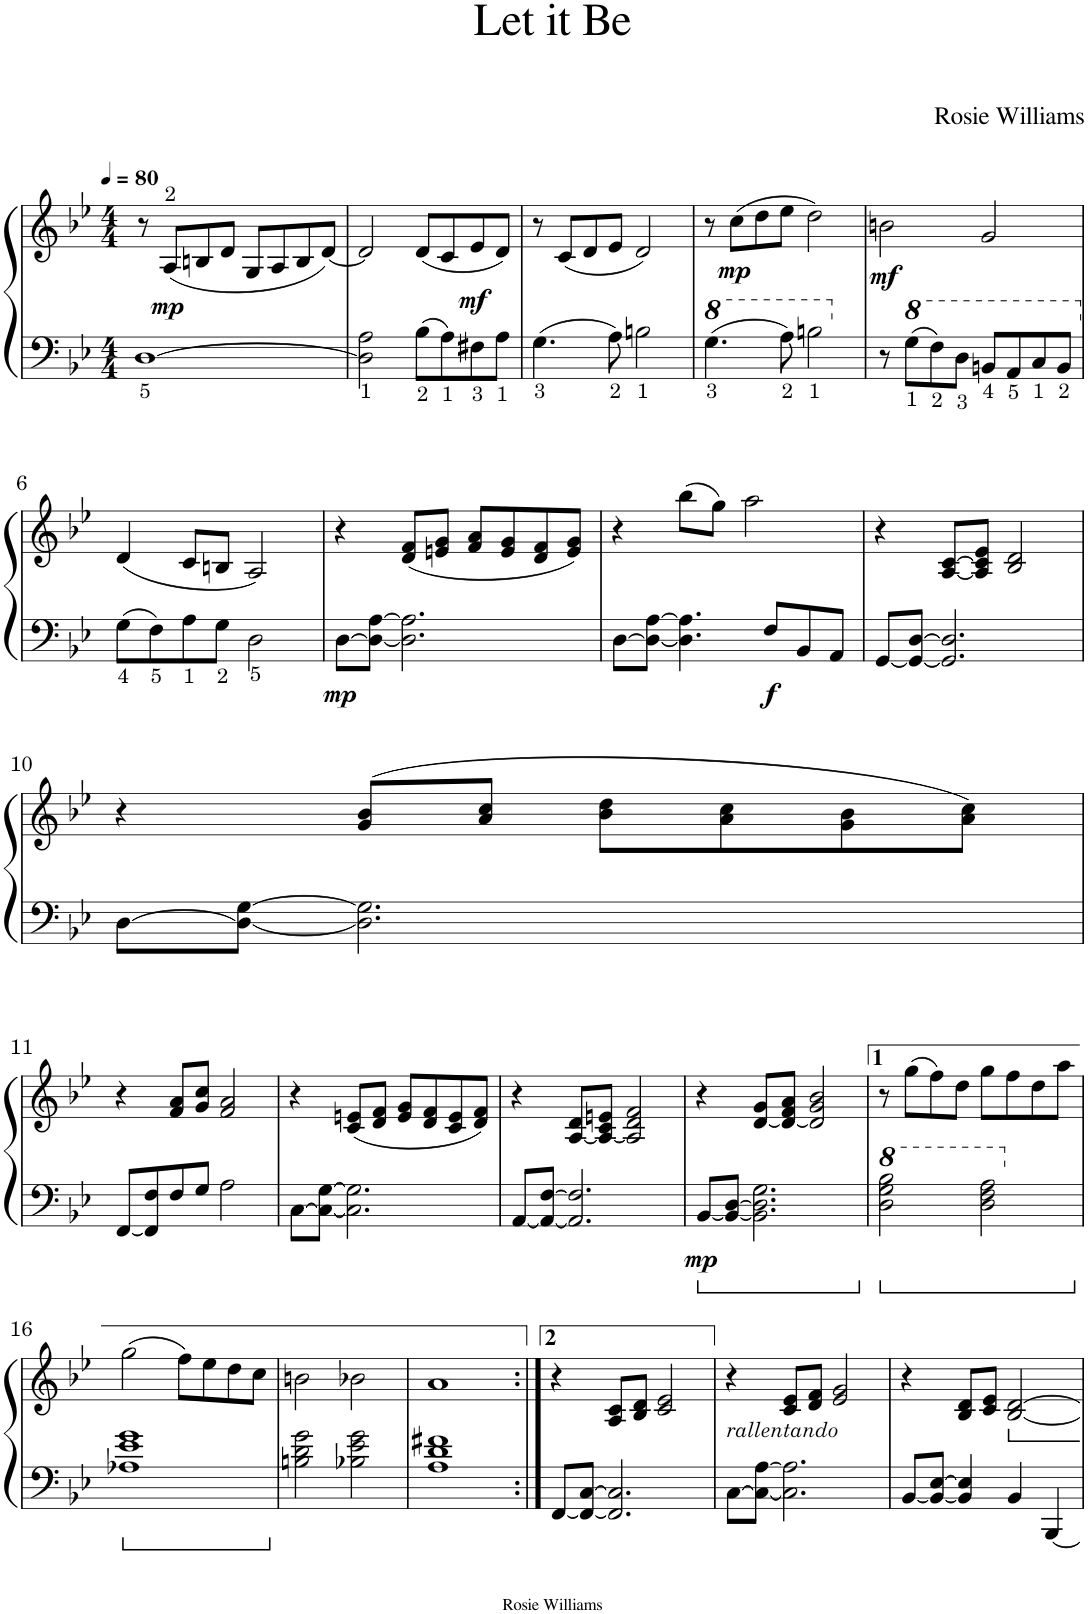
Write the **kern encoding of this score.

**kern	**kern	**dynam
*part1	*part1	*part1
*staff2	*staff1	*staff1/2
*I"Piano	*	*
*I'Pno.	*	*
*clefF4	*clefG2	*
*k[b-e-]	*k[b-e-]	*
*M4/4	*M4/4	*
*MM80	*MM80	*
=1	=1	=1
[1D	8r	.
!	!	!LO:DY:b
.	(<8A/L	mp
.	8Bn/	.
.	8d/J	.
.	8G/L	.
.	8A/	.
.	8B/	.
.	[8d/J)	.
=2	=2	=2
2D\] 2A\	2d/]	.
8B-\L	(<8d/L	.
8A\	8c/	.
!	!	!LO:DY:b
8F#X\	8e-/	mf
8A\J	8d/J)	.
=3	=3	=3
4.G\	8r	.
.	(<8c/L	.
.	8d/	.
8A\	8e-/J	.
2Bn\	2d/)	.
=4	=4	=4
*8va	*	*
4.g\	8r	.
!	!	!LO:DY:b
.	(>8cc\L	mp
.	8dd\	.
8a\	8ee-\J	.
2bn\	2dd\)	.
=5	=5	=5
*X8va	*	*
!	!	!LO:DY:b
8r	2bn\	mf
*8va	*	*
8g\L	.	.
8f\	.	.
8d\J	.	.
8Bn/L	2g/	.
8A/	.	.
8c/	.	.
8B/J	.	.
!!LO:LB:g=z
=6	=6	=6
*X8va	*	*
8G\L	(4d/	.
8F\	.	.
8A\	8c/L	.
8G\J	8Bn/J	.
2D\	2A/)	.
=7	=7	=7
!	!	!LO:DY:b=2
[8D\L	4r	mp
8D\_ [8A\J	.	.
2.D\] 2.A\]	(8d/ 8f/L	.
.	8en/ 8g/J	.
.	8f/ 8a/L	.
.	8e/ 8g/	.
.	8d/ 8f/	.
.	8e/ 8g/J)	.
=8	=8	=8
[8D\L	4r	.
8D\_ [8A\J	.	.
4.D\] 4.A\]	(>8bb-\L	.
.	8gg\J)	.
.	2aa\	.
!	!	!LO:DY:b=2
8F/L	.	f
8BB-/	.	.
8AA/J	.	.
=9	=9	=9
[8GG/L	4r	.
8GG/_ [8D/J	.	.
2.GG/] 2.D/]	[8A/ [8c/L	.
.	8A/] 8c/] 8e-/J	.
.	2B-/ 2d/	.
!!LO:LB:g=z
=10	=10	=10
[8D\L	4r	.
8D\_ [8G\J	.	.
2.D\] 2.G\]	(8g/ 8b-/L	.
.	8a/ 8cc/J	.
.	8b-\ 8dd\L	.
.	8a\ 8cc\	.
.	8g\ 8b-\	.
.	8a\ 8cc\J)	.
!!LO:LB:g=z
=11	=11	=11
[8FF/L	4r	.
8FF/] 8F/	.	.
8F/	8f/ 8a/L	.
8G/J	8g/ 8cc/J	.
2A\	2f/ 2a/	.
=12	=12	=12
[8C\L	4r	.
8C\_ [8G\J	.	.
2.C\] 2.G\]	(<8c/ 8en/L	.
.	8d/ 8f/J	.
.	8e/ 8g/L	.
.	8d/ 8f/	.
.	8c/ 8e/	.
.	8d/ 8f/J)	.
=13	=13	=13
[8AA/L	4r	.
8AA/_ [8F/J	.	.
2.AA/] 2.F/]	[8A/ 8d/L	.
.	8A/_ 8c/ 8en/J	.
.	2A/] 2d/ 2f/	.
=14	=14	=14
!	!	!LO:DY:b=2
[8BB-/L	4r	mp
8BB-/_ [8D/J	.	.
2.BB-\] 2.D\] 2.G\	[8d/ 8g/L	.
.	8d/_ 8f/ 8a/J	.
.	2d/] 2g/ 2b-/	.
=15	=15	=15
*8va	*	*
2d\ 2g\ 2b-\	8r	.
.	(>8gg\L	.
.	8ff\)	.
.	8dd\J	.
2d\ 2f\ 2a\	8gg\L	.
.	8ff\	.
.	8dd\	.
.	8aa\J	.
!!LO:LB:g=z
=16	=16	=16
*X8va	*	*
1A-X 1e- 1g	(>2gg\	.
.	8ff\L)	.
.	8ee-\	.
.	8dd\	.
.	8cc\J	.
=17	=17	=17
2Bn\ 2d\ 2g\	2bn\	.
2B-X\ 2e-\ 2g\	2b-X\	.
=18	=18	=18
1A 1d 1f#X	1a	.
=19:|!	=19:|!	=19:|!
[8FF/L	4r	.
8FF/_ [8C/J	.	.
2.FF/] 2.C/]	8A/ 8c/L	.
.	8B-/ 8d/J	.
.	2c/ 2e-/	.
=20	=20	=20
!	!LO:TX:b:i:t=rallentando	!
[8C\L	4r	.
8C\_ [8A\J	.	.
2.C\] 2.A\]	8c/ 8e-/L	.
.	8d/ 8f/J	.
.	2e-/ 2g/	.
=21	=21	=21
[8BB-/L	4r	.
8BB-/_ [8E-/J	.	.
4BB-/] 4E-/]	8B-/ 8d/L	.
.	8c/ 8e-/J	.
4BB-/	[2B-/ [2d/	.
[4BBB-/	.	.
=	=	=
*-	*-	*-
